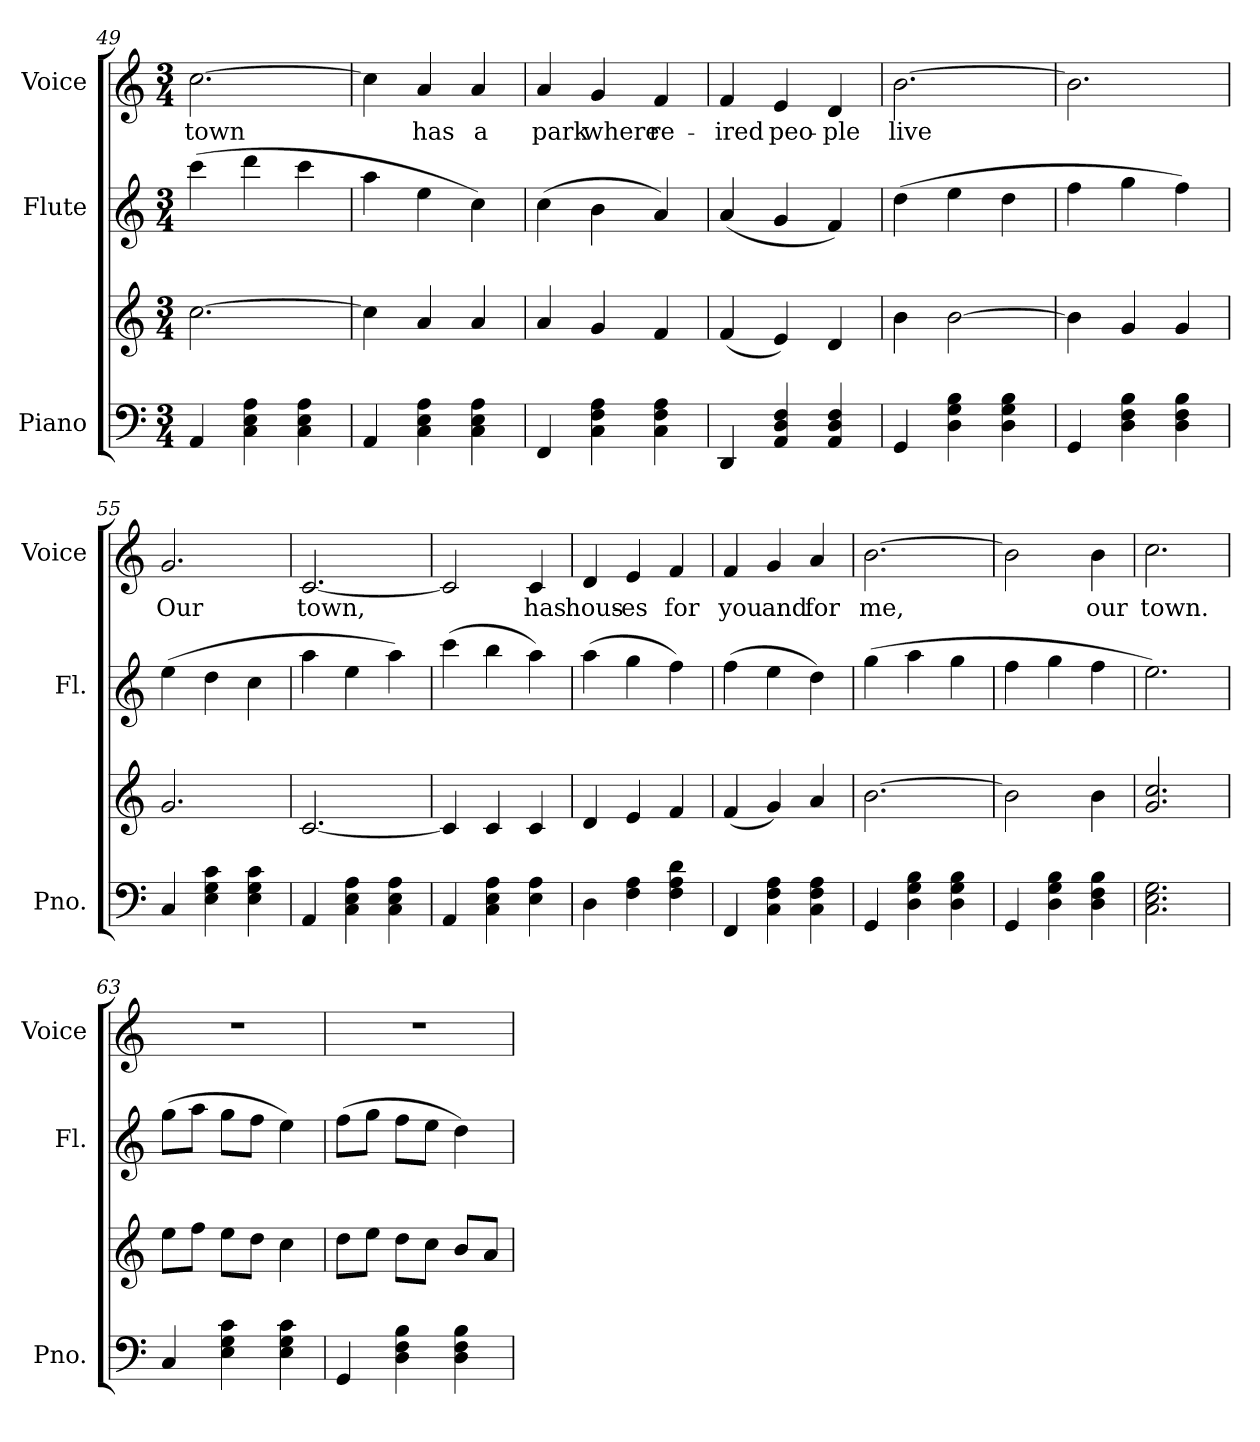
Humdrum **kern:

**kern	**kern	**kern	**kern	**text
*part3	*part3	*part2	*part1	*part1
*staff4	*staff3	*staff2	*staff1	*staff1
*I"Piano	*	*I"Flute	*I"Voice	*
*I'Pno.	*	*I'Fl.	*I'Voice	*
*clefF4	*clefG2	*clefG2	*clefG2	*
*k[]	*k[]	*k[]	*k[]	*
*C:	*C:	*C:	*C:	*
*M3/4	*M3/4	*M3/4	*M3/4	*
=49	=49	=49	=49	=49
!	!	!	!	!LO:LY:b:color=#000000
4AAi/	[2.cci\	(4ccci\	[2.cci\	town
4Ci\ 4Ei 4Ai	.	4dddi\	.	.
4Ci\ 4Ei 4Ai	.	4ccci\	.	.
!!LO:LB:g=z
=50	=50	=50	=50	=50
4AAi/	4cci\]	4aai\	4cci\]	.
!	!	!	!	!LO:LY:b:color=#000000
4Ci\ 4Ei 4Ai	4ai/	4eei\	4ai/	has
!	!	!	!	!LO:LY:b:color=#000000
4Ci\ 4Ei 4Ai	4ai/	4cci\)	4ai/	a
=51	=51	=51	=51	=51
!	!	!	!	!LO:LY:b:color=#000000
4FFi/	4ai/	(4cci\	4ai/	park
!	!	!	!	!LO:LY:b:color=#000000
4Ci\ 4Fi 4Ai	4gi/	4bi\	4gi/	where
!	!	!	!	!LO:LY:b:color=#000000
4Ci\ 4Fi 4Ai	4fi/	4ai/)	4fi/	re-
=52	=52	=52	=52	=52
!	!	!	!	!LO:LY:b:color=#000000
4DDi/	(4fi/	(4ai/	4fi/	-ired
!	!	!	!	!LO:LY:b:color=#000000
4AAi/ 4Di 4Fi	4ei/)	4gi/	4ei/	peo-
!	!	!	!	!LO:LY:b:color=#000000
4AAi/ 4Di 4Fi	4di/	4fi/)	4di/	-ple
=53	=53	=53	=53	=53
!	!	!	!	!LO:LY:b:color=#000000
4GGi/	4bi\	(4ddi\	[2.bi\	live
4Di\ 4Gi 4Bi	[2bi\	4eei\	.	.
4Di\ 4Gi 4Bi	.	4ddi\	.	.
=54	=54	=54	=54	=54
4GGi/	4bi\]	4ffi\	2.bi\]	.
4Di\ 4Fi 4Bi	4gi/	4ggi\	.	.
4Di\ 4Fi 4Bi	4gi/	4ffi\)	.	.
=55	=55	=55	=55	=55
!	!	!	!	!LO:LY:b:color=#000000
4Ci/	2.gi/	(4eei\	2.gi/	Our
4Ei\ 4Gi 4ci	.	4ddi\	.	.
4Ei\ 4Gi 4ci	.	4cci\	.	.
=56	=56	=56	=56	=56
!	!	!	!	!LO:LY:b:color=#000000
4AAi/	[2.ci/	4aai\	[2.ci/	town,
4Ci\ 4Ei 4Ai	.	4eei\	.	.
4Ci\ 4Ei 4Ai	.	4aai\)	.	.
=57	=57	=57	=57	=57
4AAi/	4ci/]	(4ccci\	2ci/]	.
4Ci\ 4Ei 4Ai	4ci/	4bbi\	.	.
!	!	!	!	!LO:LY:b:color=#000000
4Ei\ 4Ai	4ci/	4aai\)	4ci/	has
=58	=58	=58	=58	=58
!	!	!	!	!LO:LY:b:color=#000000
4Di\	4di/	(4aai\	4di/	hous-
!	!	!	!	!LO:LY:b:color=#000000
4Fi\ 4Ai	4ei/	4ggi\	4ei/	-es
!	!	!	!	!LO:LY:b:color=#000000
4Fi\ 4Ai 4di	4fi/	4ffi\)	4fi/	for
=59	=59	=59	=59	=59
!	!	!	!	!LO:LY:b:color=#000000
4FFi/	(4fi/	(4ffi\	4fi/	you
!	!	!	!	!LO:LY:b:color=#000000
4Ci\ 4Fi 4Ai	4gi/)	4eei\	4gi/	and
!	!	!	!	!LO:LY:b:color=#000000
4Ci\ 4Fi 4Ai	4ai/	4ddi\)	4ai/	for
=60	=60	=60	=60	=60
!	!	!	!	!LO:LY:b:color=#000000
4GGi/	[2.bi\	(4ggi\	[2.bi\	me,
4Di\ 4Gi 4Bi	.	4aai\	.	.
4Di\ 4Gi 4Bi	.	4ggi\	.	.
=61	=61	=61	=61	=61
4GGi/	2bi\]	4ffi\	2bi\]	.
4Di\ 4Gi 4Bi	.	4ggi\	.	.
!	!	!	!	!LO:LY:b:color=#000000
4Di\ 4Fi 4Bi	4bi\	4ffi\	4bi\	our
!!LO:LB:g=z
=62	=62	=62	=62	=62
!	!	!	!	!LO:LY:b:color=#000000
2.Ci\ 2.Ei 2.Gi	2.gi/ 2.cci	2.eei\)	2.cci\	town.
=63	=63	=63	=63	=63
!	!	!	!LO:N:vis=1	!
4Ci/	8eei\L	(8ggi\L	2.r	.
.	8ffi\J	8aai\J	.	.
4Ei\ 4Gi 4ci	8eei\L	8ggi\L	.	.
.	8ddi\J	8ffi\J	.	.
4Ei\ 4Gi 4ci	4cci\	4eei\)	.	.
=64	=64	=64	=64	=64
!	!	!	!LO:N:vis=1	!
4GGi/	8ddi\L	(8ffi\L	2.r	.
.	8eei\J	8ggi\J	.	.
4Di\ 4Fi 4Bi	8ddi\L	8ffi\L	.	.
.	8cci\J	8eei\J	.	.
4Di\ 4Fi 4Bi	8bi/L	4ddi\)	.	.
.	8ai/J	.	.	.
=	=	=	=	=
*-	*-	*-	*-	*-
